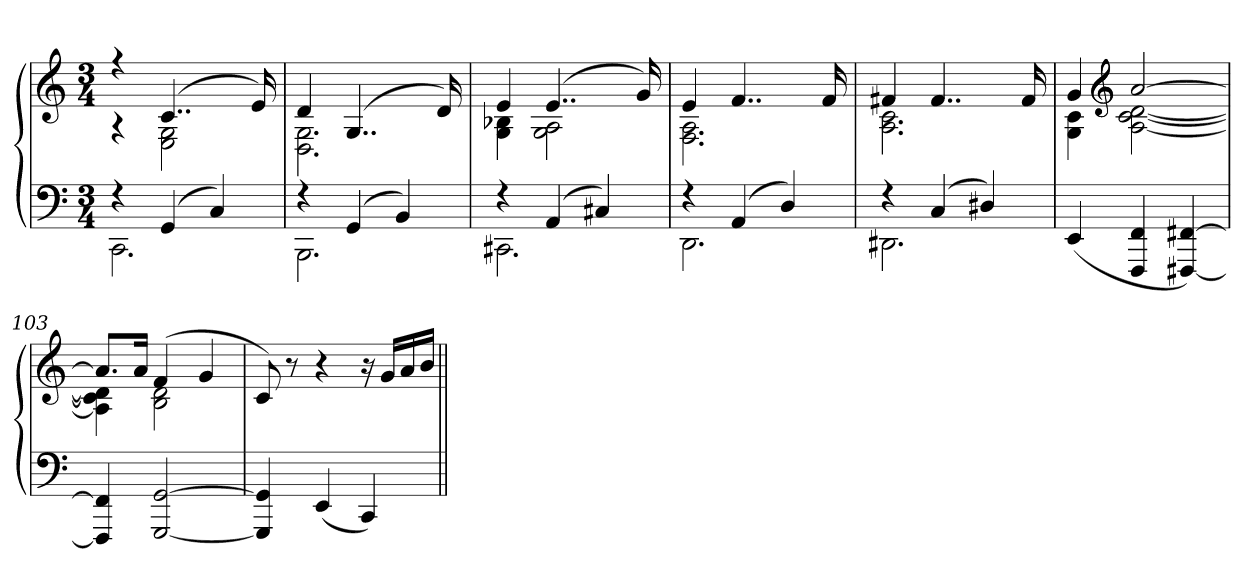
**kern	**kern
*part1	*part1
*staff2	*staff1
*clefF4	*clefG2
*k[]	*k[]
*C:	*C:
*M3/4	*M3/4
=	=
*^	*^
4r	2.CC	4r	4r
(4GG	.	(4..c	2E 2G
4C)	.	.	.
.	.	16e)	.
=98	=98	=98	=98
4r	2.BBB	4d	2.D 2.G
(4GG	.	(4..G	.
4BB)	.	.	.
.	.	16d)	.
=99	=99	=99	=99
4r	2.CC#X	4e	4G 4B-X
(4AA	.	(4..e	2G 2A
4C#X)	.	.	.
.	.	16g)	.
=100	=100	=100	=100
4r	2.DD	4e	2.F 2.A
(4AA	.	4..f	.
4D)	.	.	.
.	.	16f	.
=101	=101	=101	=101
4r	2.DD#X	4f#X	2.A 2.c
(4C	.	4..f#	.
4D#X)	.	.	.
.	.	16f#	.
*v	*v	*	*
=102	=102	=102
(4EE	4g	4G 4c
*	*clefG2	*
4FFF 4FF	[2a	[2A [2c [2d
[4FFF#X [4FF#X)	.	.
=103	=103	=103
4FFF#] 4FF#]	8.aL]	4A] 4c] 4d]
.	16aJk	.
[2GGG [2GG	(4f	2B 2d
.	4g	.
*	*v	*v
=104	=104
4GGG] 4GG]	8c)
.	8r
(4EE	4r
4CC)	16r
.	16gLL
.	16a
.	16bJJ
=||	=||
*-	*-
